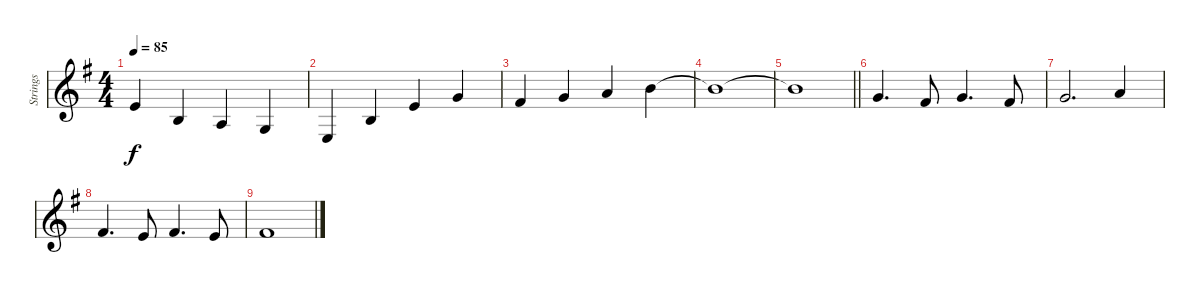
\track ("Strings" "Strings") {instrument stringensemble1}
\staff {score}
\tuning (E4 B3 G3 D3 A2 E2) {hide}
\ts (4 4)
\tempo 85
\clef g2
\ks g
0.1.4{dy f} 0.2.4 2.3.4 0.3.4 |
2.4.4 0.2.4 0.1.4 3.1.4 |
2.1.4 3.1.4 5.1.4 7.1.4 |
7.1{t}.1 |
\barLineRight lightlight
7.1{t}.1 |
3.1.4{d} 2.1.8 3.1.4{d} 2.1.8 |
3.1.2{d} 5.1.4 |
2.1.4{d} 0.1.8 2.1.4{d} 0.1.8 |
2.1.1
